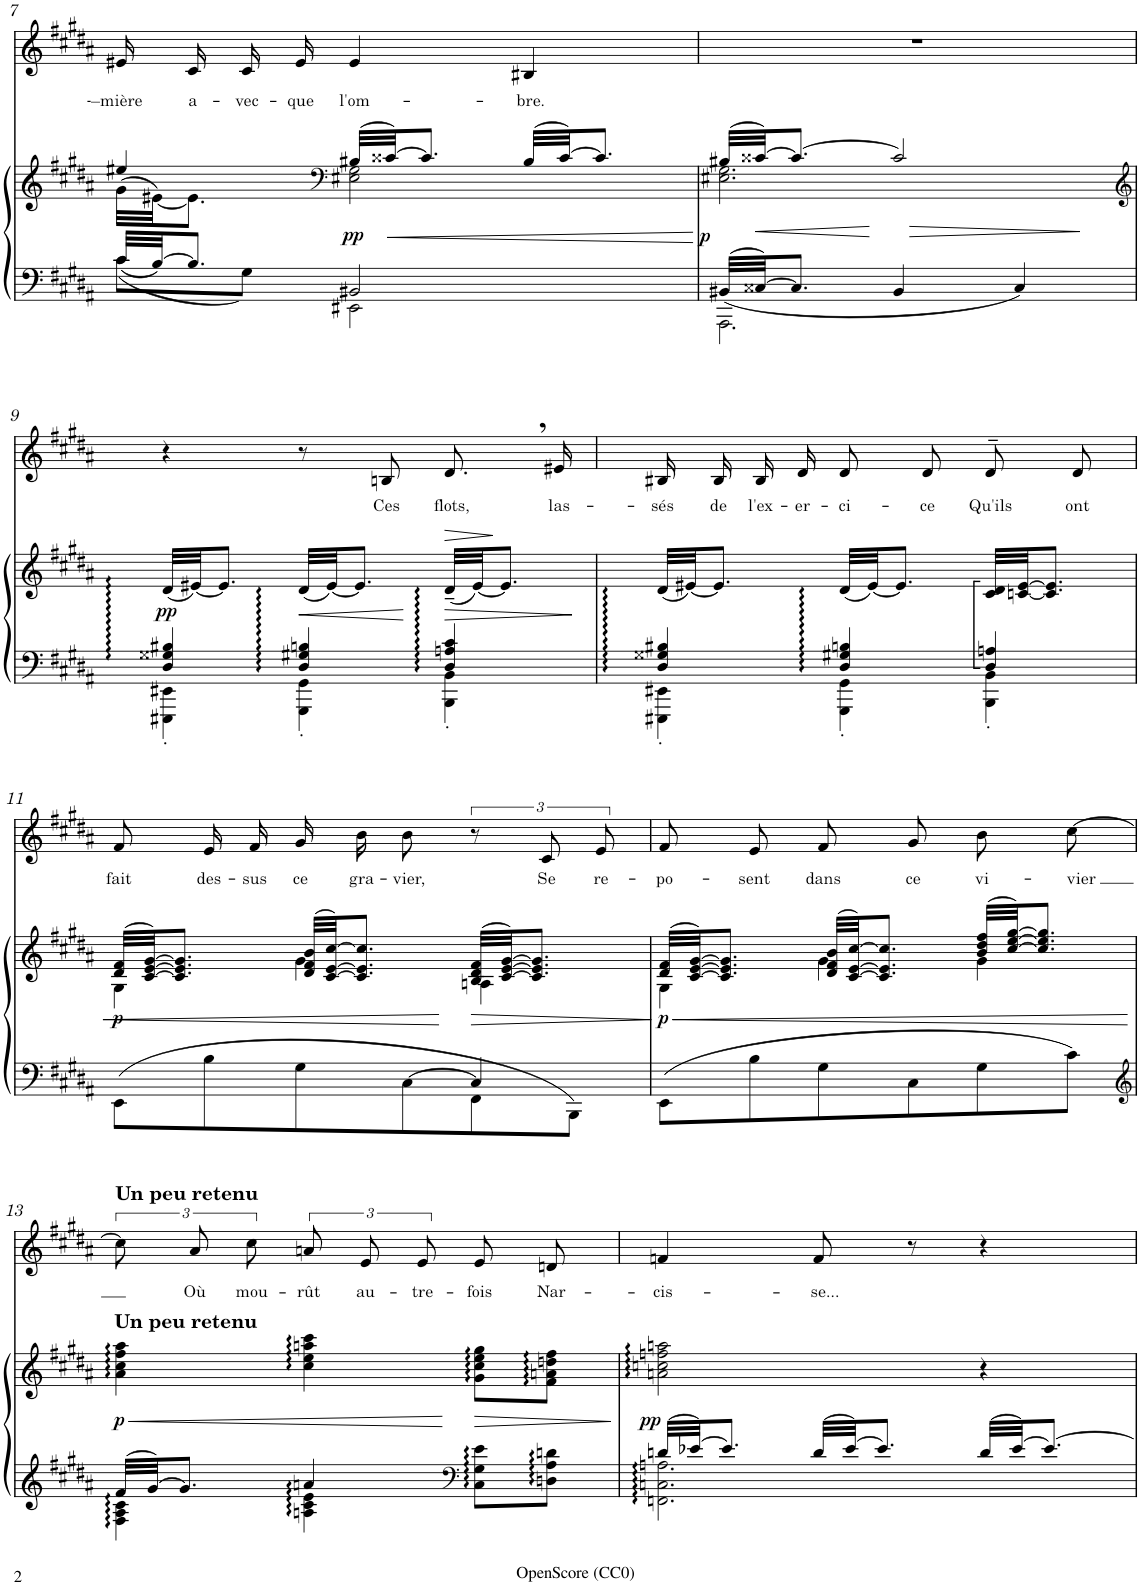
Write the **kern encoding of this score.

**kern	**kern	**dynam	**kern	**text
*part2	*part2	*part2	*part1	*part1
*staff3	*staff2	*staff2/3	*staff1	*staff1
*I"Piano	*	*	*I"Chant Voice	*
*I'Pno	*	*	*	*
!!LO:PB:g=z
*clefF4	*clefG2	*	*clefG2	*
*k[f#c#g#d#a#]	*k[f#c#g#d#a#]	*	*k[f#c#g#d#a#]	*
*M3/4	*M3/4	*	*M3/4	*
=7	=7	=7	=7	=7
*^	*^	*	*	*
!	!	!	!	!	!	!LO:LY:b
32c#/LLL	8c#\L	4ee#X/	(>32g#\LLL	.	16e#X/LL	-–mière
[32B/JJ	.	.	[32e#X\JJ)	.	.	.
!	!	!	!	!	!	!LO:LY:b
8.B/J]	.	.	8.e#\J]	.	16c#/J	a-
!	!	!	!	!	!	!LO:LY:b
.	8G#\J	.	.	.	16c#/L	-vec-
!	!	!	!	!	!	!LO:LY:b
.	.	.	.	.	16e#/JJ	-que
*	*	*clefF4	*	*	*	*
!	!	!	!	!LO:DY:b	!	!LO:LY:b
2BB#X/	2EE#X\	(32B#X/LLL	2E#X\ 2G#\	pp	4e#/	l'om-
!	!	!	!	!LO:HP:b	!	!
.	.	[32c##X/JJ)	.	<	.	.
.	.	8.c##/J]	.	.	.	.
!	!	!	!	!	!	!LO:LY:b
.	.	(32B#/LLL	.	.	4B#X/	-bre.
.	.	[32c##/JJ)	.	.	.	.
.	.	8.c##/J]	.	.	.	.
*v	*v	*	*	*	*	*
*	*v	*v	*	*	*
.	.	[	.	.
=8	=8	=8	=8	=8
*^	*^	*	*	*
!	!	!	!	!LO:DY:b	!	!
32BB#X/LLL	2.AAA#\	(32B#X/LLL	2.E#X\ 2.G#\	p	2.r	.
[32C##X/JJ	.	[32c##X/JJ)	.	.	.	.
8.C##/J]	.	8.c##/J_	.	.	.	.
4BB#/	.	2c##/]	.	.	.	.
4C##/	.	.	.	.	.	.
*	*	*v	*v	*	*	*
!!LO:LB:g=z
=9	=9	=9	=9	=9	=9
*	*	*clefG2	*	*	*
!	!	!	!LO:DY:b	!	!
4D#/ 4G##X/ 4B#X/	4EEE#X\' 4EE#X\'	(<32d#/LLL	pp	4r	.
.	.	[<32e#X/JJ)	.	.	.
.	.	8.e#/J]	.	.	.
4D#/ 4G#X/ 4Bn/	4GGG#\' 4GG#\'	(<32d#/LLL	.	8r	.
.	.	[<32e#/JJ)	.	.	.
.	.	8.e#/J]	.	.	.
!	!	!	!	!	!LO:LY:b
.	.	.	.	8Bn/	Ces
!	!	!	!LO:HP:b	!	!LO:LY:b
4D#/ 4An/ 4c#/	4BBB\' 4BB\'	(<32d#~/LLL	>	8.d#,/L	flots,
.	.	[<32e#/JJ)	.	.	.
.	.	8.e#/J]	]	.	.
!	!	!	!	!	!LO:LY:b
.	.	.	.	16e#X/Jk	las-
=10	=10	=10	=10	=10	=10
!	!	!	!	!	!LO:LY:b
4D#/ 4G##X/ 4B#X/	4EEE#X\' 4EE#X\'	(<32d#/LLL	.	16B#X/LL	-sés
.	.	[<32e#X/JJ)	.	.	.
!	!	!	!	!	!LO:LY:b
.	.	8.e#/J]	.	16B#/J	de
!	!	!	!	!	!LO:LY:b
.	.	.	.	16B#/L	l'ex-
!	!	!	!	!	!LO:LY:b
.	.	.	.	16d#/JJ	-er-
!	!	!	!	!	!LO:LY:b
4D#/ 4G#X/ 4Bn/	4GGG#\' 4GG#\'	(<32d#/LLL	.	8d#/L	-ci-
.	.	[<32e#/JJ)	.	.	.
.	.	8.e#/J]	.	.	.
!	!	!	!	!	!LO:LY:b
.	.	.	.	8d#/J	-ce
!	!	!	!	!	!LO:LY:b
4D#/ 4An/	4BBB\' 4BB\'	32c#/ 32d#/LLL	.	8d#~>/L	Qu'ils
.	.	[32cn/ [32e#/JJ	.	.	.
.	.	8.c/] 8.e#/]J	.	.	.
!	!	!	!	!	!LO:LY:b
.	.	.	.	8d#/J	ont
!!LO:LB:g=z
=11	=11	=11	=11	=11	=11
!	!	!	!LO:HP:b	!	!LO:LY:b
*	*	*^	*	*	*
!	!	!	!	!LO:DY:n=1:b	!	!
2ryy	8EE\L	(32d#/ 32f#/LLL	4G#\	< p	8f#/L	fait
.	.	[32c#/ [32e/ [32g#/JJ)	.	.	.	.
.	.	8.c#/] 8.e/] 8.g#/]J	.	.	.	.
!	!	!	!	!	!	!LO:LY:b
.	8B\	.	.	.	16e/L	des-
!	!	!	!	!	!	!LO:LY:b
.	.	.	.	.	16f#/JJ	-sus
!	!	!	!	!	!	!LO:LY:b
.	8G#\	(32d#/ 32f#/ 32b/LLL	4g#\	.	16g#/LL	ce
.	.	[32c#/ [32e/ [32cc#/JJ)	.	.	.	.
!	!	!	!	!	!	!LO:LY:b
.	.	8.c#/] 8.e/] 8.cc#/]J	.	.	16b/J	gra-
!	!	!	!	!	!	!LO:LY:b
.	[>8C#\	.	.	.	8b/J	-vier,
!	!	!	!	!LO:HP:n=1:b	!	!
4C#/]	8FF#\	(32B/ 32d#/ 32f#/LLL	4An\	[ >	12r	.
.	.	[32c#/ [32e/ [32g#/JJ)	.	.	.	.
.	.	8.c#/] 8.e/] 8.g#/]J	.	.	.	.
!	!	!	!	!	!	!LO:LY:b
.	.	.	.	.	12c#/L	Se
.	8BBB\J	.	.	.	.	.
!	!	!	!	!	!	!LO:LY:b
.	.	.	.	.	12e/J	re-
*v	*v	*	*	*	*	*
*	*v	*v	*	*	*
.	.	]	.	.
=12	=12	=12	=12	=12
!	!	!LO:HP:b	!	!LO:LY:b
*	*^	*	*	*
!	!	!	!LO:DY:n=1:b	!	!
8EE\L	(32d#/ 32f#/LLL	4G#\	< p	8f#/L	-po-
.	[32c#/ [32e/ [32g#/JJ)	.	.	.	.
.	8.c#/] 8.e/] 8.g#/]J	.	.	.	.
!	!	!	!	!	!LO:LY:b
8B\	.	.	.	8e/J	-sent
!	!	!	!	!	!LO:LY:b
8G#\	(32d#/ 32f#/ 32b/LLL	4g#\	.	8f#/L	dans
.	[32c#/ [32e/ [32cc#/JJ)	.	.	.	.
.	8.c#/] 8.e/] 8.cc#/]J	.	.	.	.
!	!	!	!	!	!LO:LY:b
8C#\	.	.	.	8g#/J	ce
!	!	!	!	!	!LO:LY:b
8G#\	(32b/ 32dd#/ 32ff#/LLL	4g#\	.	8b\L	vi-
.	[32cc#/ [32ee/ [32gg#/JJ)	.	.	.	.
.	8.cc#/] 8.ee/] 8.gg#/]J	.	.	.	.
!	!	!	!	!	!LO:LY:b
8c#\J	.	.	.	[8cc#\J	-vier
*	*v	*v	*	*	*
.	.	[	.	.
!!LO:LB:g=z
=13	=13	=13	=13	=13
*clefG2	*	*	*	*
*^	*	*	*	*
!	!	!	!	!LO:TX:a:B:t=Un peu retenu	!
!	!	!LO:TX:a:B:t=Un peu retenu	!	!	!
!	!	!	!LO:HP:b	!	!
!	!	!	!LO:DY:n=1:b	!	!
32f#/LLL	4F#\: 4A#\: 4c#\:	4a#\ 4cc#\ 4ff#\ 4aa#\	< p	12cc#\L]	.
[>32g#/JJ	.	.	.	.	.
8.g#/J]	.	.	.	.	.
!	!	!	!	!	!LO:LY:b
.	.	.	.	12a#\	Où
!	!	!	!	!	!LO:LY:b
.	.	.	.	12cc#\J	mou-
!	!	!	!	!	!LO:LY:b
4an/	4An\: 4c#\: 4e\:	4cc#\ 4ee\ 4aan\ 4ccc#\	.	12an/L	-rût
!	!	!	!	!	!LO:LY:b
.	.	.	.	12e/	au-
!	!	!	!	!	!LO:LY:b
.	.	.	.	12e/J	-tre-
*clefF4	*	*	*	*	*
!	!	!	!LO:HP:n=1:b	!	!LO:LY:b
8C#\ 8G#\ 8e\L	4ryy	8g#\ 8cc#\ 8ee\ 8gg#\L	[ >	8e/L	-fois
!	!	!	!	!	!LO:LY:b
8Dn\ 8A\ 8dn\J	.	8f#\ 8an\ 8ddn\ 8ff#\J	.	8dn/J	Nar-
*v	*v	*	*	*	*
.	.	]	.	.
=14	=14	=14	=14	=14
*^	*	*	*	*
!	!	!	!LO:DY:b	!	!LO:LY:b
32dn/LLL	2.FFn\ 2.Cn\ 2.An\	2an\ 2ccn\ 2ffn\ 2aan\	pp	4fn/	-cis-
[32e-X/JJ	.	.	.	.	.
8.e-/J]	.	.	.	.	.
!	!	!	!	!	!LO:LY:b
32d/LLL	.	.	.	8f/	-se...
[32e-/JJ	.	.	.	.	.
8.e-/J]	.	.	.	.	.
.	.	.	.	8r	.
32d/LLL	.	4r	.	4r	.
[32e-/JJ	.	.	.	.	.
8.e-/J_	.	.	.	.	.
*v	*v	*	*	*	*
=	=	=	=	=
*-	*-	*-	*-	*-
